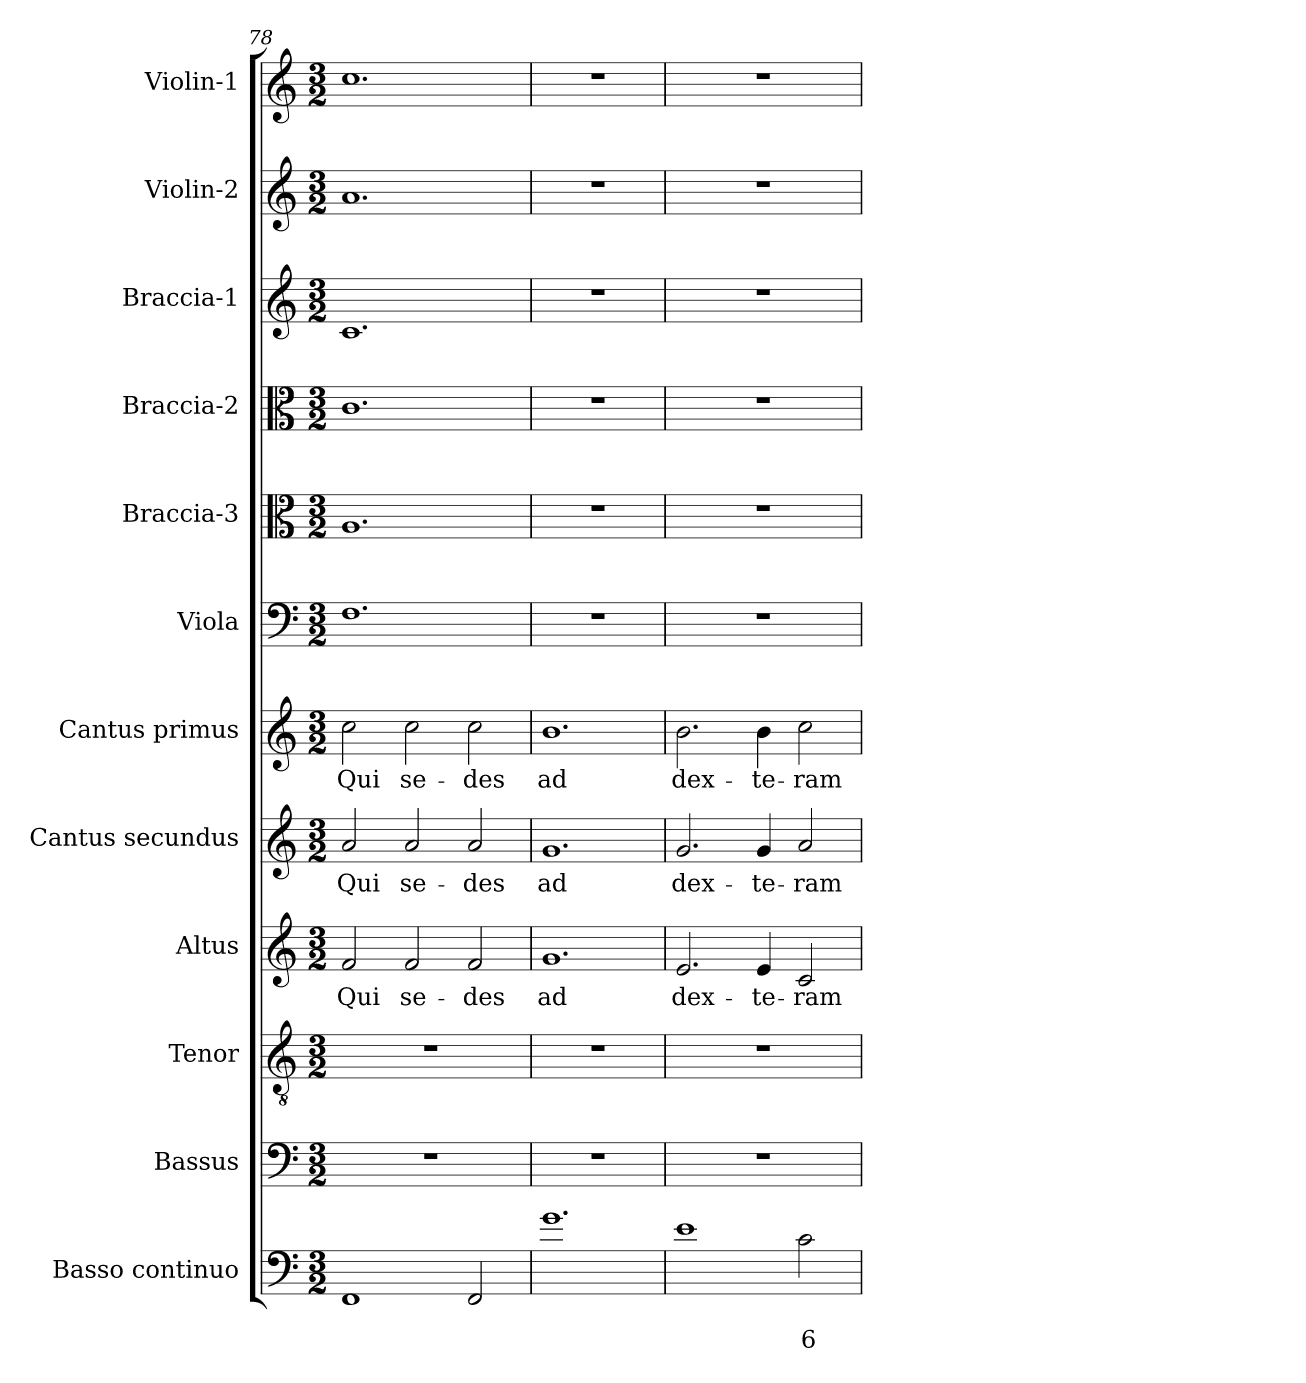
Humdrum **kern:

**kern	**text	**text	**kern	**kern	**kern	**text	**kern	**text	**kern	**text	**kern	**kern	**kern	**kern	**kern	**kern
*part12	*part12	*part12	*part11	*part10	*part9	*part9	*part8	*part8	*part7	*part7	*part6	*part5	*part4	*part3	*part2	*part1
*staff12	*staff12	*staff12	*staff11	*staff10	*staff9	*staff9	*staff8	*staff8	*staff7	*staff7	*staff6	*staff5	*staff4	*staff3	*staff2	*staff1
*I"Basso continuo	*	*	*I"Bassus	*I"Tenor	*I"Altus	*	*I"Cantus secundus	*	*I"Cantus primus	*	*I"Viola	*I"Braccia-3	*I"Braccia-2	*I"Braccia-1	*I"Violin-2	*I"Violin-1
*I'BC	*	*	*I'B	*I'T	*I'A	*	*I'C2	*	*I'C1	*	*I'Va	*I'Br3	*I'Br2	*I'Br1	*I'Vi2	*I'Vi1
*clefF4	*	*	*clefF4	*clefGv2	*clefG2	*	*clefG2	*	*clefG2	*	*clefF4	*clefC3	*clefC3	*clefG2	*clefG2	*clefG2
*k[]	*	*	*k[]	*k[]	*k[]	*	*k[]	*	*k[]	*	*k[]	*k[]	*k[]	*k[]	*k[]	*k[]
*C:	*	*	*C:	*C:	*C:	*	*C:	*	*C:	*	*C:	*C:	*C:	*C:	*C:	*C:
*M3/2	*	*	*M3/2	*M3/2	*M3/2	*	*M3/2	*	*M3/2	*	*M3/2	*M3/2	*M3/2	*M3/2	*M3/2	*M3/2
=78	=78	=78	=78	=78	=78	=78	=78	=78	=78	=78	=78	=78	=78	=78	=78	=78
!	!	!	!	!	!	!LO:LY:b	!	!	!	!	!	!	!	!	!	!
!	!	!	!	!	!	!	!	!LO:LY:b	!	!	!	!	!	!	!	!
!	!	!	!	!	!	!	!	!	!	!LO:LY:b	!	!	!	!	!	!
1FF	.	.	1.r	1.r	2f/	Qui	2a/	Qui	2cc\	Qui	1.F	1.A	1.c	1.c	1.a	1.cc
!	!	!	!	!	!	!LO:LY:b	!	!	!	!	!	!	!	!	!	!
!	!	!	!	!	!	!	!	!LO:LY:b	!	!	!	!	!	!	!	!
!	!	!	!	!	!	!	!	!	!	!LO:LY:b	!	!	!	!	!	!
.	.	.	.	.	2f/	se-	2a/	se-	2cc\	se-	.	.	.	.	.	.
!	!	!	!	!	!	!LO:LY:b	!	!	!	!	!	!	!	!	!	!
!	!	!	!	!	!	!	!	!LO:LY:b	!	!	!	!	!	!	!	!
!	!	!	!	!	!	!	!	!	!	!LO:LY:b	!	!	!	!	!	!
2FF/	.	.	.	.	2f/	-des	2a/	-des	2cc\	-des	.	.	.	.	.	.
=79	=79	=79	=79	=79	=79	=79	=79	=79	=79	=79	=79	=79	=79	=79	=79	=79
!	!	!	!	!	!	!LO:LY:b	!	!	!	!	!	!	!	!	!	!
!	!	!	!	!	!	!	!	!LO:LY:b	!	!	!	!	!	!	!	!
!	!	!	!	!	!	!	!	!	!	!LO:LY:b	!	!	!	!	!	!
1.g	.	.	1.r	1.r	1.g	ad	1.g	ad	1.b	ad	1.r	1.r	1.r	1.r	1.r	1.r
=80	=80	=80	=80	=80	=80	=80	=80	=80	=80	=80	=80	=80	=80	=80	=80	=80
!	!	!	!	!	!	!LO:LY:b	!	!	!	!	!	!	!	!	!	!
!	!	!	!	!	!	!	!	!LO:LY:b	!	!	!	!	!	!	!	!
!	!	!	!	!	!	!	!	!	!	!LO:LY:b	!	!	!	!	!	!
1e	.	.	1.r	1.r	2.e/	dex-	2.g/	dex-	2.b\	dex-	1.r	1.r	1.r	1.r	1.r	1.r
!	!	!	!	!	!	!LO:LY:b	!	!	!	!	!	!	!	!	!	!
!	!	!	!	!	!	!	!	!LO:LY:b	!	!	!	!	!	!	!	!
!	!	!	!	!	!	!	!	!	!	!LO:LY:b	!	!	!	!	!	!
.	.	.	.	.	4e/	-te-	4g/	-te-	4b\	-te-	.	.	.	.	.	.
!	!	!LO:LY:b	!	!	!	!	!	!	!	!	!	!	!	!	!	!
!	!	!	!	!	!	!LO:LY:b	!	!	!	!	!	!	!	!	!	!
!	!	!	!	!	!	!	!	!LO:LY:b	!	!	!	!	!	!	!	!
!	!	!	!	!	!	!	!	!	!	!LO:LY:b	!	!	!	!	!	!
2c\	.	6	.	.	2c/	-ram	2a/	-ram	2cc\	-ram	.	.	.	.	.	.
=	=	=	=	=	=	=	=	=	=	=	=	=	=	=	=	=
*-	*-	*-	*-	*-	*-	*-	*-	*-	*-	*-	*-	*-	*-	*-	*-	*-
